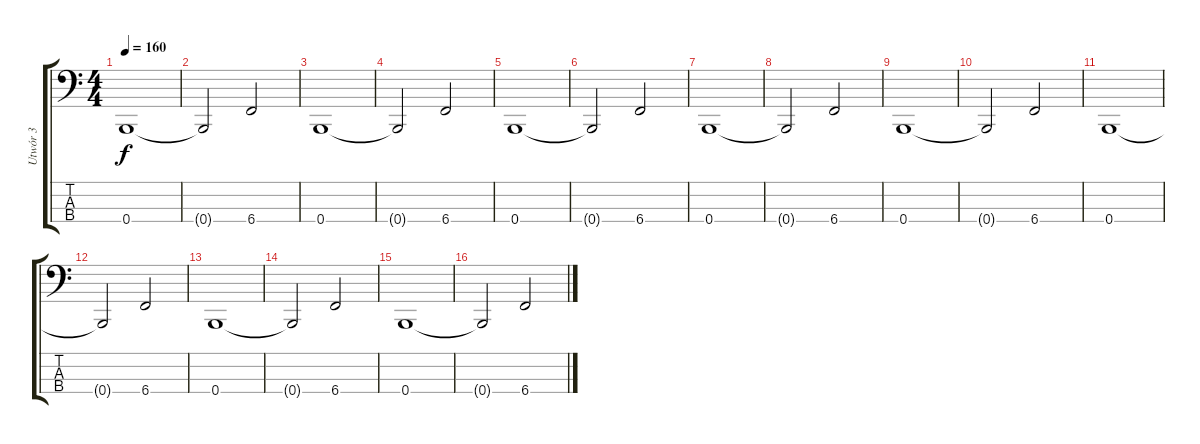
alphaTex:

\track ("Utwór 3" "Utwór 3") {instrument electricbasspick}
\staff {score tabs}
\tuning (E2 B1 Gb1 B0) {hide}
\ts (4 4)
\tempo 160
\clef f4
\ks c
0.4.1{dy f} |
0.4{t}.2 6.4.2 |
0.4.1 |
0.4{t}.2 6.4.2 |
0.4.1 |
0.4{t}.2 6.4.2 |
0.4.1 |
0.4{t}.2 6.4.2 |
0.4.1 |
0.4{t}.2 6.4.2 |
0.4.1 |
0.4{t}.2 6.4.2 |
0.4.1 |
0.4{t}.2 6.4.2 |
0.4.1 |
0.4{t}.2 6.4.2
